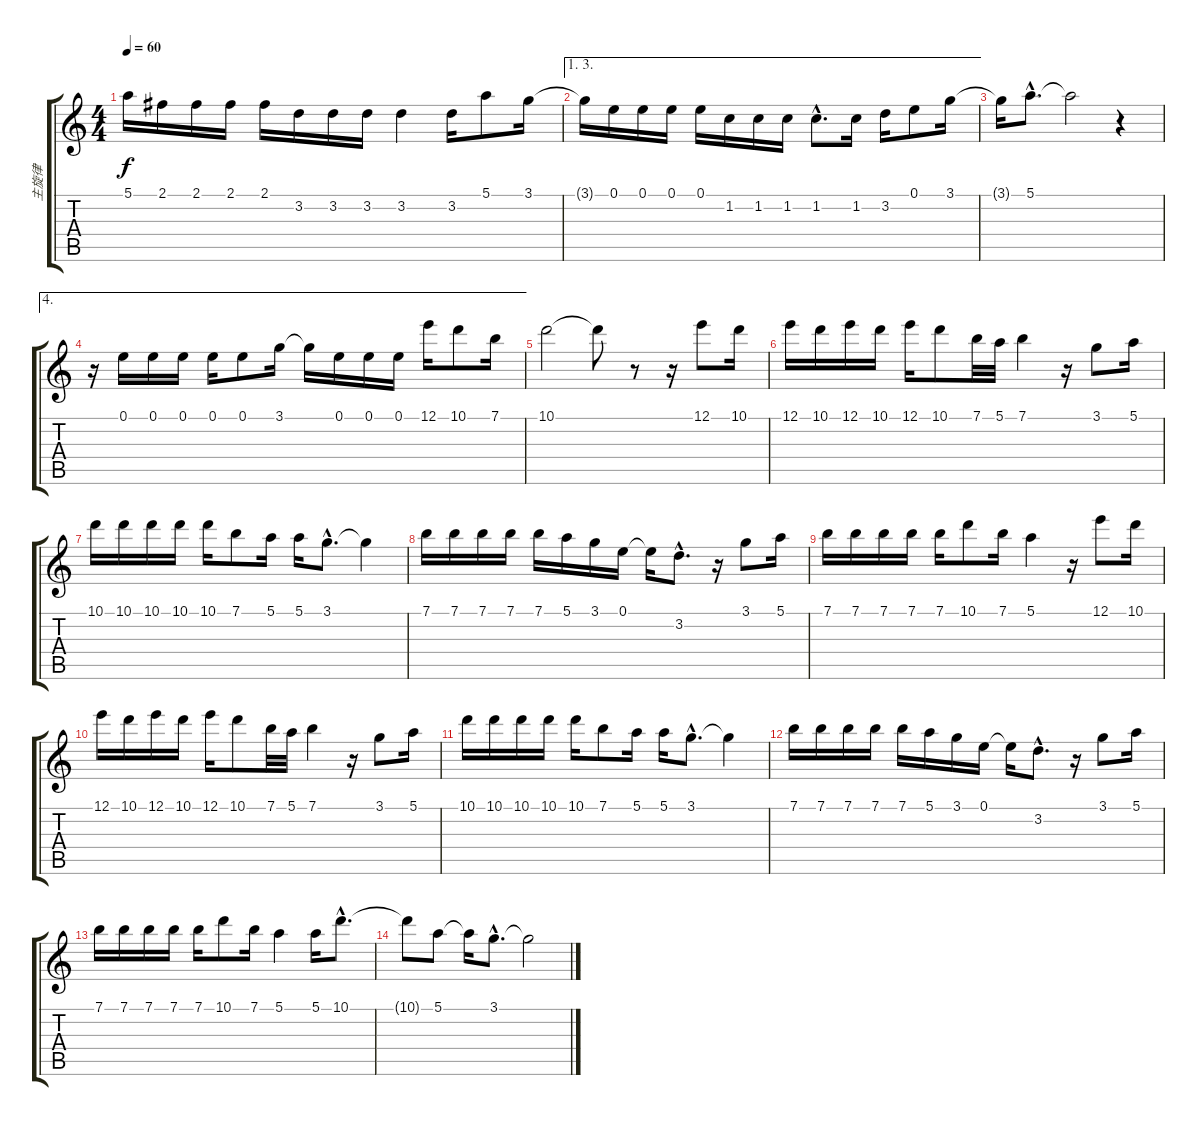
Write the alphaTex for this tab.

\track ("主旋律" "主旋律") {instrument distortionguitar}
\staff {score tabs}
\tuning (E4 B3 G3 D3 A2 E2) {hide}
\ts (4 4)
\tempo 60
\clef g2
\ks c
5.1{t}.16{dy f} 2.1.16 2.1.16 2.1.16 2.1.16 3.2.16 3.2.16 3.2.16 3.2.4 3.2.16 5.1.8 3.1.16 |
\ae (1 3)
3.1{t}.16 0.1.16 0.1.16 0.1.16 0.1.16 1.2.16 1.2.16 1.2.16 1.2{hac}.8{d} 1.2.16 3.2.16 0.1.8 3.1.16 |
3.1{t}.16 5.1{hac}.8{d} 5.1{t}.2 r.4 |
\ae 4
r.16 0.1.16 0.1.16 0.1.16 0.1.16 0.1.8 3.1.16 3.1{t}.16 0.1.16 0.1.16 0.1.16 12.1.16 10.1.8 7.1.16 |
10.1.2 10.1{t}.8 r.8 r.16 12.1.8 10.1.16 |
12.1.16 10.1.16 12.1.16 10.1.16 12.1.16 10.1.8 7.1.32 5.1.32 7.1.4 r.16 3.1.8 5.1.16 |
10.1.16 10.1.16 10.1.16 10.1.16 10.1.16 7.1.8 5.1.16 5.1.16 3.1{hac}.8{d} 3.1{t}.4 |
7.1.16 7.1.16 7.1.16 7.1.16 7.1.16 5.1.16 3.1.16 0.1.16 0.1{t}.16 3.2{hac}.8{d} r.16 3.1.8 5.1.16 |
7.1.16 7.1.16 7.1.16 7.1.16 7.1.16 10.1.8 7.1.16 5.1.4 r.16 12.1.8 10.1.16 |
12.1.16 10.1.16 12.1.16 10.1.16 12.1.16 10.1.8 7.1.32 5.1.32 7.1.4 r.16 3.1.8 5.1.16 |
10.1.16 10.1.16 10.1.16 10.1.16 10.1.16 7.1.8 5.1.16 5.1.16 3.1{hac}.8{d} 3.1{t}.4 |
7.1.16 7.1.16 7.1.16 7.1.16 7.1.16 5.1.16 3.1.16 0.1.16 0.1{t}.16 3.2{hac}.8{d} r.16 3.1.8 5.1.16 |
7.1.16 7.1.16 7.1.16 7.1.16 7.1.16 10.1.8 7.1.16 5.1.4 5.1.16 10.1{hac}.8{d} |
10.1{t}.8 5.1.8 5.1{t}.16 3.1{hac}.8{d} 3.1{t}.2
